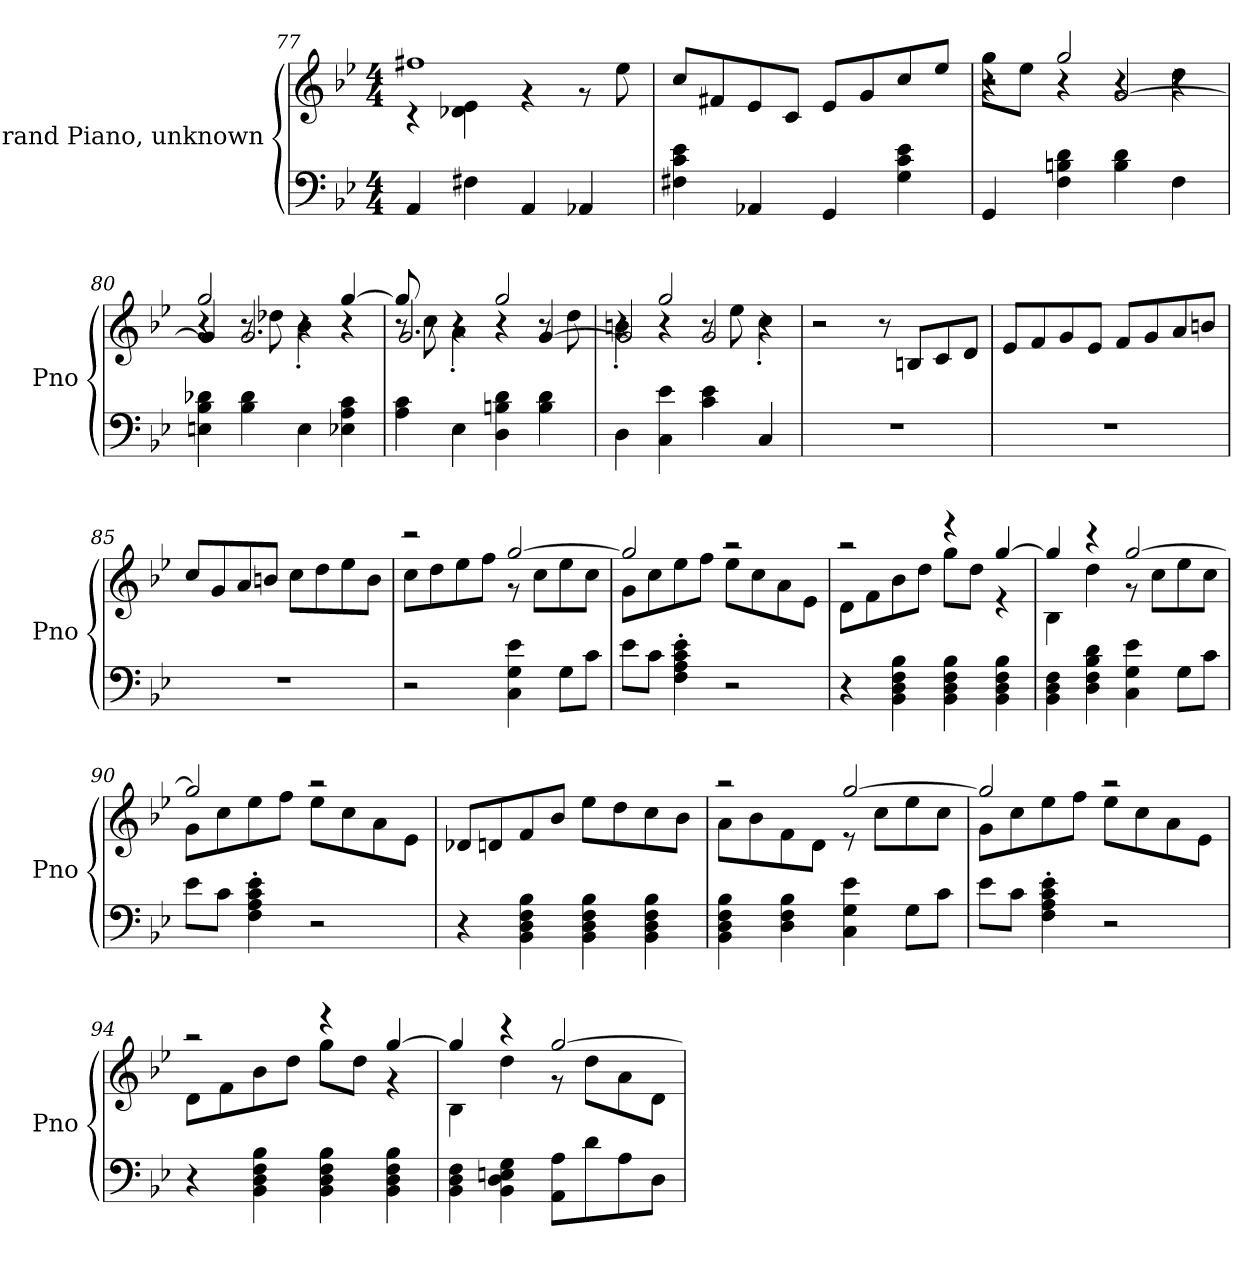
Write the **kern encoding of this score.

**kern	**kern
*part1	*part1
*staff2	*staff1
*I"Grand Piano, unknown	*
*I'Pno	*
*clefF4	*clefG2
*k[b-e-]	*k[b-e-]
*M4/4	*M4/4
=77	=77
*	*^
4AA/	1ff#X	4r
4F#X\	.	4d-X\ 4e-\
4AA/	.	4r
4AA-X/	.	8r
.	.	8ee-\
*	*v	*v
=78	=78
4F#X\ 4c\ 4e-\	8cc/L
.	8f#X/
4AA-X/	8e-/
.	8c/J
4GG/	8e-/L
.	8g/
4G\ 4c\ 4e-\	8cc/
.	8ee-/J
=79	=79
*	*^
*	*	*^
4GG/	4r	8gg\L	2r
.	.	8ee-\J	.
4F\ 4Bn\ 4d\	2gg/	4r	.
4B\ 4d\	.	4r	[2g/
4F\	4r	4dd\	.
!!LO:LB:g=z	!!	!!
=80	=80	=80	=80
4En\ 4B-\ 4d-X\	2gg/	4r	4g/]
4B-\ 4d-\	.	8r	2.g/
.	.	8dd-X\	.
4E\	4r	4b-'\	.
4E-X\ 4A\ 4c\	[4gg/	4r	.
=81	=81	=81	=81
4A\ 4c\	8gg/]	8r	2.g/
.	8r	8cc\	.
4E-\	4r	4a'\	.
4D\ 4Bn\ 4d\	2gg/	4r	.
4B\ 4d\	.	8r	[4g/
.	.	8dd\	.
=82	=82	=82	=82
4D\	4r	4bn'\	2g/]
4C\ 4e-\	2gg/	4r	.
4c\ 4e-\	.	8r	2g/
.	.	8ee-\	.
4C/	4r	4cc'\	.
*	*v	*v	*v
=83	=83
1r	2r
.	8r
.	8Bn/L
.	8c/
.	8d/J
=84	=84
1r	8e-/L
.	8f/
.	8g/
.	8e-/J
.	8f/L
.	8g/
.	8a/
.	8bn/J
!!LO:LB:g=z
=85	=85
1r	8cc/L
.	8g/
.	8a/
.	8bn/J
.	8cc\L
.	8dd\
.	8ee-\
.	8b\J
=86	=86
*	*^
2r	2r	8cc\L
.	.	8dd\
.	.	8ee-\
.	.	8ff\J
4C\ 4G\ 4e-\	[2gg/	8r
.	.	8cc\L
8G\L	.	8ee-\
8c\J	.	8cc\J
=87	=87	=87
8e-\L	2gg/]	8g\L
8c\J	.	8cc\
4F\' 4A\' 4c\' 4e-\'	.	8ee-\
.	.	8ff\J
2r	2r	8ee-\L
.	.	8cc\
.	.	8a\
.	.	8e-\J
=88	=88	=88
4r	2r	8d\L
.	.	8f\
4BB-\ 4D\ 4F\ 4B-\	.	8b-\
.	.	8dd\J
4BB-\ 4D\ 4F\ 4B-\	4r	8gg\L
.	.	8dd\J
4BB-\ 4D\ 4F\ 4B-\	[4gg/	4r
=89	=89	=89
4BB-\ 4D\ 4F\	4gg/]	4B-\
4D\ 4F\ 4B-\ 4d\	4r	4dd\
4C\ 4G\ 4e-\	[2gg/	8r
.	.	8cc\L
8G\L	.	8ee-\
8c\J	.	8cc\J
!!LO:LB:g=z	!!
=90	=90	=90
8e-\L	2gg/]	8g\L
8c\J	.	8cc\
4F\' 4A\' 4c\' 4e-\'	.	8ee-\
.	.	8ff\J
2r	2r	8ee-\L
.	.	8cc\
.	.	8a\
.	.	8e-\J
*	*v	*v
=91	=91
4r	8d-X/L
.	8dn/
4BB-\ 4D\ 4F\ 4B-\	8f/
.	8b-/J
4BB-\ 4D\ 4F\ 4B-\	8ee-\L
.	8dd\
4BB-\ 4D\ 4F\ 4B-\	8cc\
.	8b-\J
=92	=92
*	*^
4BB-\ 4D\ 4F\ 4B-\	2r	8a\L
.	.	8b-\
4D\ 4F\ 4B-\	.	8f\
.	.	8d\J
4C\ 4G\ 4e-\	[2gg/	8r
.	.	8cc\L
8G\L	.	8ee-\
8c\J	.	8cc\J
=93	=93	=93
8e-\L	2gg/]	8g\L
8c\J	.	8cc\
4F\' 4A\' 4c\' 4e-\'	.	8ee-\
.	.	8ff\J
2r	2r	8ee-\L
.	.	8cc\
.	.	8a\
.	.	8e-\J
=94	=94	=94
4r	2r	8d\L
.	.	8f\
4BB-\ 4D\ 4F\ 4B-\	.	8b-\
.	.	8dd\J
4BB-\ 4D\ 4F\ 4B-\	4r	8gg\L
.	.	8dd\J
4BB-\ 4D\ 4F\ 4B-\	[4gg/	4r
!!LO:LB:g=z	!!
=95	=95	=95
4BB-\ 4D\ 4F\	4gg/]	4B-\
4BB-\ 4D\ 4En\ 4G\	4r	4dd\
8AA\ 8A\L	[2gg/	8r
8d\	.	8dd\L
8A\	.	8a\
8D\J	.	8d\J
*	*v	*v
=	=
*-	*-
